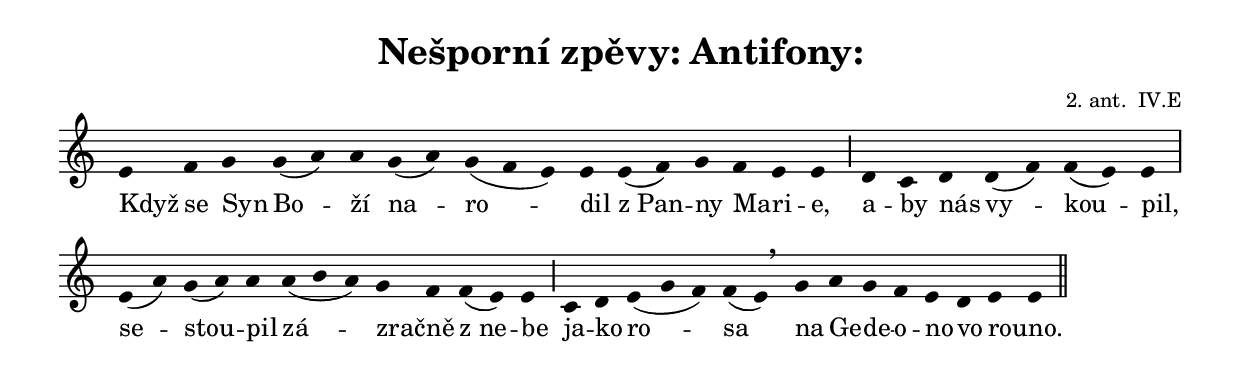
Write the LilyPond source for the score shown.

\version "2.15.37"

\header {
  title = "Nešporní zpěvy: Antifony:"
}

\include "spolecne_nespory.ly"
\include "../../dilyresponsorii.ly"

\score {
  \relative c' {
    \choralniRezim
    e4 f g g( a) a
    g( a) g( f e) e e( f) g f e e \barMaior
    d c d d( f) f( e) e \barMax

    e( a) g( a) a a( b a) g f f( e) e \barMaior
    c d e( g f) f( e) \barMin
    g a g f e d e e \barFinalis
  }
  \addlyrics {
    Když se Syn Bo -- ží
    na -- ro -- dil z_Pan -- ny Ma -- ri -- e,
    a -- by nás vy -- kou -- pil,

    se -- stou -- pil zá -- zrač -- ně z_ne -- be
    ja -- ko ro -- sa
    na Ge -- de -- o -- no -- vo rou -- no.
  }
  \header {
    quid = "2. ant."
    modus = "IV"
    differentia = "E"
    psalmus = ""
    id = "mb-ant2"
    piece = \markup {\sestavTitulek}
  }
}
